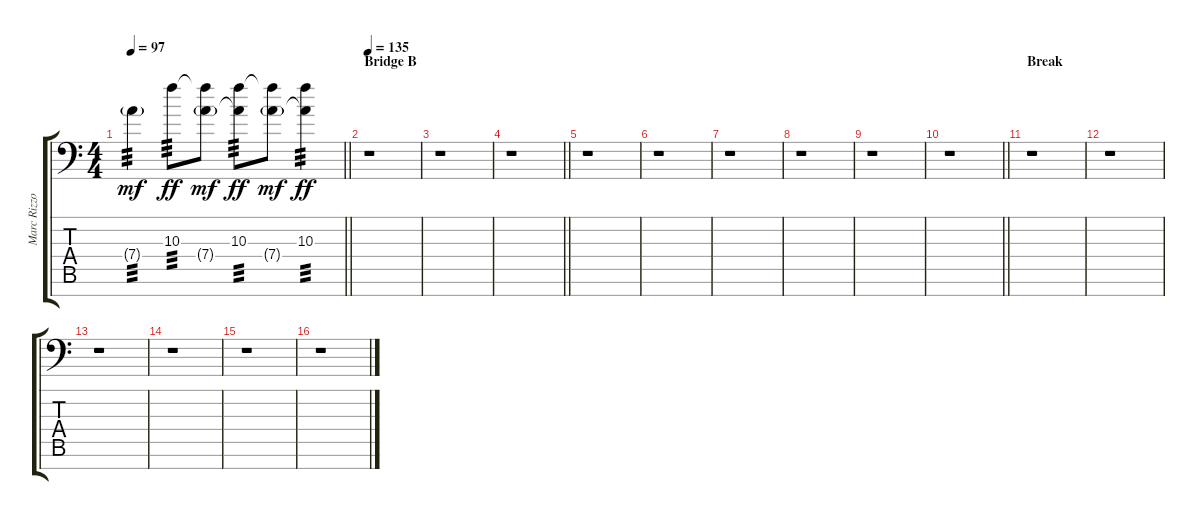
\track ("Marc Rizzo (Lead)" "Marc Rizzo") {instrument overdrivenguitar}
\staff {score tabs}
\tuning (E4 B3 G3 D3 A2 E2 A1) {hide}
\ts (4 4)
\tempo 97
\clef f4
\barLineRight lightlight
\ks c
7.4{g}.4{tp 3 dy mf} 10.3.8{tp 3 dy ff} (10.3{t} 7.4{g}).8{dy mf} (10.3 7.4{t}).8{tp 3 dy ff} (10.3{t} 7.4{g}).8{dy mf} (10.3 7.4{t}).4{tp 3 dy ff} |
\section ("" "Bridge B")
\tempo 135
r.1 |
r.1 |
\barLineRight lightlight
r.1 |
r.1 |
r.1 |
r.1 |
r.1 |
r.1 |
\barLineRight lightlight
r.1 |
\section ("" "Break")
r.1 |
r.1 |
r.1 |
r.1 |
r.1 |
r.1
